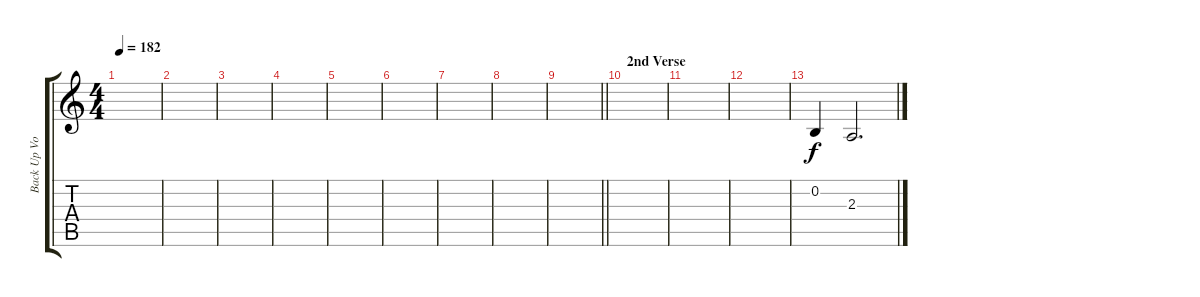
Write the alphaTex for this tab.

\track ("Back Up Vox" "Back Up Vo") {instrument synthbrass1}
\staff {score tabs}
\tuning (E4 B3 G3 D3 A2 E2) {hide}
\ts (4 4)
\tempo 182
\clef g2
\ks c
|
|
|
|
|
|
|
|
\barLineRight lightlight
|
\section ("" "2nd Verse")
|
|
|
0.2.4 2.3.2{d}
